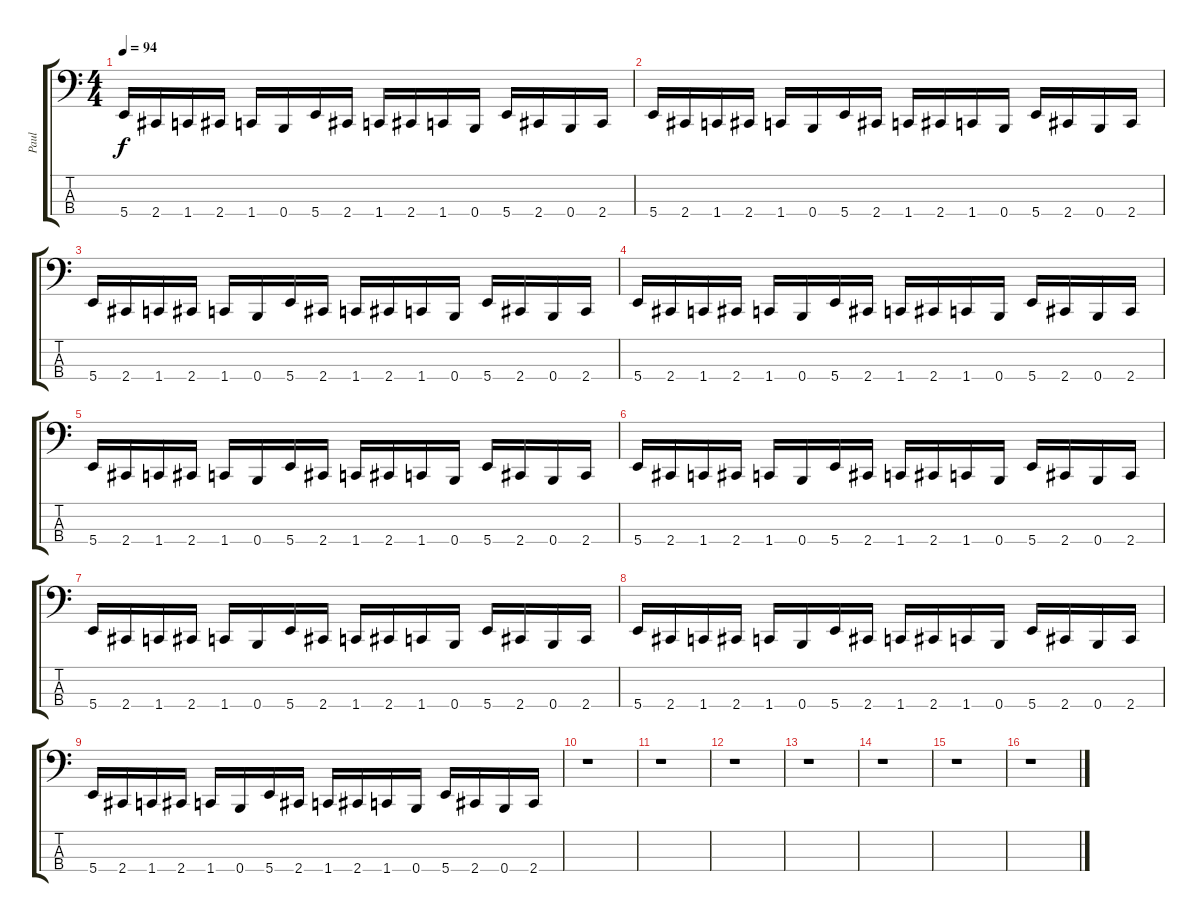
\track ("Paul" "Paul") {instrument electricbasspick}
\staff {score tabs}
\tuning (E2 B1 Gb1 B0) {hide}
\ts (4 4)
\tempo 94
\clef f4
\ks c
5.4.16{dy f} 2.4.16 1.4.16 2.4.16 1.4.16 0.4.16 5.4.16 2.4.16 1.4.16 2.4.16 1.4.16 0.4.16 5.4.16 2.4.16 0.4.16 2.4.16 |
5.4.16 2.4.16 1.4.16 2.4.16 1.4.16 0.4.16 5.4.16 2.4.16 1.4.16 2.4.16 1.4.16 0.4.16 5.4.16 2.4.16 0.4.16 2.4.16 |
5.4.16 2.4.16 1.4.16 2.4.16 1.4.16 0.4.16 5.4.16 2.4.16 1.4.16 2.4.16 1.4.16 0.4.16 5.4.16 2.4.16 0.4.16 2.4.16 |
5.4.16 2.4.16 1.4.16 2.4.16 1.4.16 0.4.16 5.4.16 2.4.16 1.4.16 2.4.16 1.4.16 0.4.16 5.4.16 2.4.16 0.4.16 2.4.16 |
5.4.16 2.4.16 1.4.16 2.4.16 1.4.16 0.4.16 5.4.16 2.4.16 1.4.16 2.4.16 1.4.16 0.4.16 5.4.16 2.4.16 0.4.16 2.4.16 |
5.4.16 2.4.16 1.4.16 2.4.16 1.4.16 0.4.16 5.4.16 2.4.16 1.4.16 2.4.16 1.4.16 0.4.16 5.4.16 2.4.16 0.4.16 2.4.16 |
5.4.16 2.4.16 1.4.16 2.4.16 1.4.16 0.4.16 5.4.16 2.4.16 1.4.16 2.4.16 1.4.16 0.4.16 5.4.16 2.4.16 0.4.16 2.4.16 |
5.4.16 2.4.16 1.4.16 2.4.16 1.4.16 0.4.16 5.4.16 2.4.16 1.4.16 2.4.16 1.4.16 0.4.16 5.4.16 2.4.16 0.4.16 2.4.16 |
5.4.16 2.4.16 1.4.16 2.4.16 1.4.16 0.4.16 5.4.16 2.4.16 1.4.16 2.4.16 1.4.16 0.4.16 5.4.16 2.4.16 0.4.16 2.4.16 |
r.1 |
r.1 |
r.1 |
r.1 |
r.1 |
r.1 |
r.1
